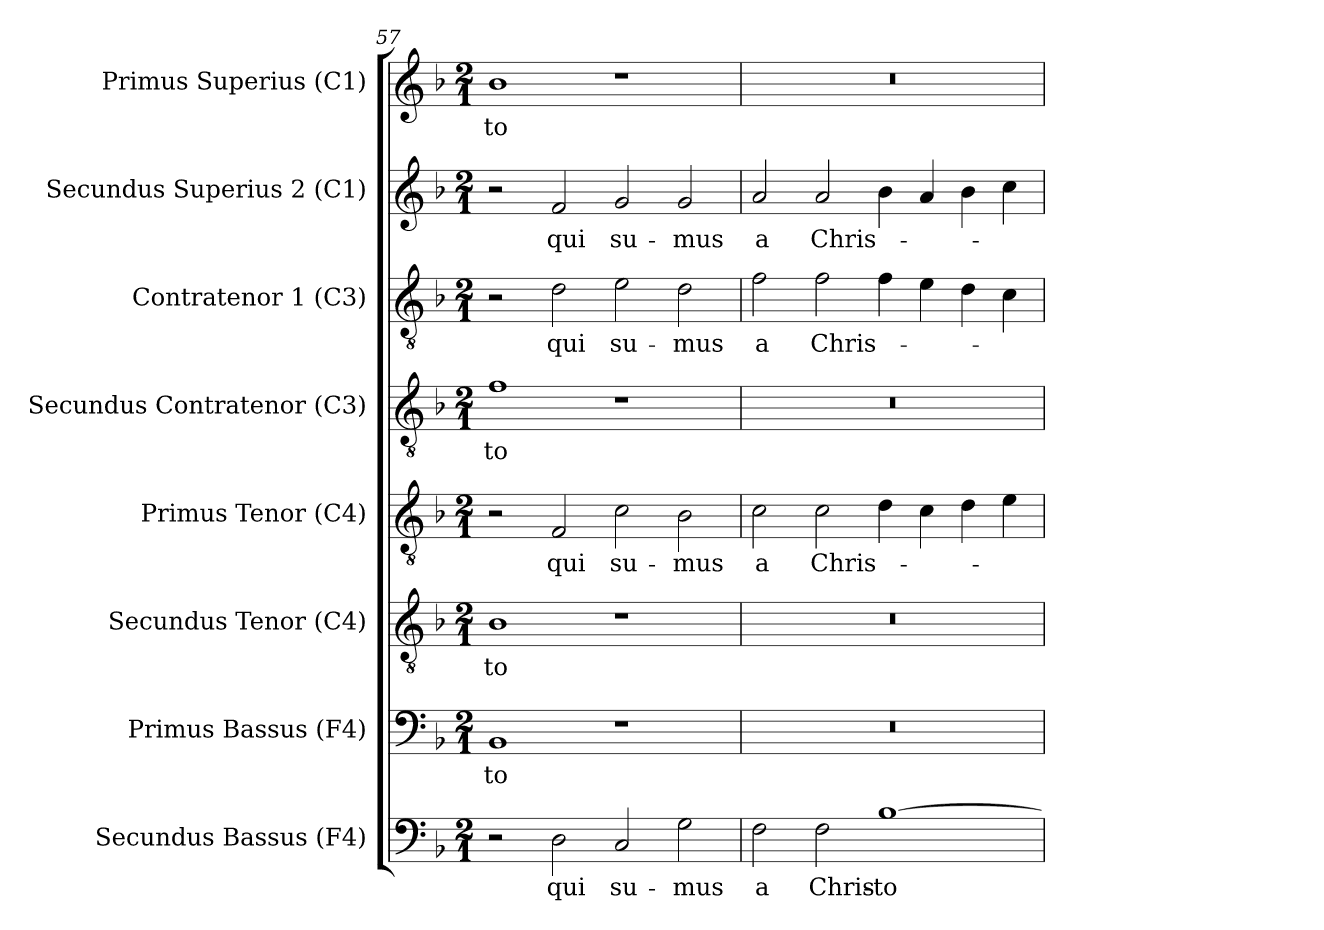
**kern	**text	**kern	**text	**kern	**text	**kern	**text	**kern	**text	**kern	**text	**kern	**text	**kern	**text
*part8	*part8	*part7	*part7	*part6	*part6	*part5	*part5	*part4	*part4	*part3	*part3	*part2	*part2	*part1	*part1
*staff8	*staff8	*staff7	*staff7	*staff6	*staff6	*staff5	*staff5	*staff4	*staff4	*staff3	*staff3	*staff2	*staff2	*staff1	*staff1
*I"Secundus Bassus (F4)	*	*I"Primus Bassus (F4)	*	*I"Secundus Tenor (C4)	*	*I"Primus Tenor (C4)	*	*I"Secundus  Contratenor (C3)	*	*I"Contratenor 1 (C3)	*	*I"Secundus Superius 2 (C1)	*	*I"Primus Superius (C1)	*
*I'B2	*	*I'B1	*	*I'T2	*	*I'T1	*	*	*	*	*	*I'C2	*	*I'C1	*
*clefF4	*	*clefF4	*	*clefGv2	*	*clefGv2	*	*clefGv2	*	*clefGv2	*	*clefG2	*	*clefG2	*
*	*	*	*	*	*	*ITrd7c12	*	*	*	*	*	*	*	*	*
*k[b-]	*	*k[b-]	*	*k[b-]	*	*k[b-]	*	*k[b-]	*	*k[b-]	*	*k[b-]	*	*k[b-]	*
*F:	*	*F:	*	*F:	*	*F:	*	*F:	*	*F:	*	*F:	*	*F:	*
*M2/1	*	*M2/1	*	*M2/1	*	*M2/1	*	*M2/1	*	*M2/1	*	*M2/1	*	*M2/1	*
=57	=57	=57	=57	=57	=57	=57	=57	=57	=57	=57	=57	=57	=57	=57	=57
!	!	!	!LO:LY:b:color=#000000	!	!	!	!	!	!	!	!	!	!	!	!
!	!	!	!	!	!LO:LY:b:color=#000000	!	!	!	!	!	!	!	!	!	!
!	!	!	!	!	!	!	!	!	!LO:LY:b:color=#000000	!	!	!	!	!	!
!	!	!	!	!	!	!	!	!	!	!	!	!	!	!	!LO:LY:b:color=#000000
2r	.	1BB-i	-to	1B-i	-to	2r	.	1fi	-to	2r	.	2r	.	1b-i	-to
!	!LO:LY:b:color=#000000	!	!	!	!	!	!	!	!	!	!	!	!	!	!
!	!	!	!	!	!	!	!LO:LY:b:color=#000000	!	!	!	!	!	!	!	!
!	!	!	!	!	!	!	!	!	!	!	!LO:LY:b:color=#000000	!	!	!	!
!	!	!	!	!	!	!	!	!	!	!	!	!	!LO:LY:b:color=#000000	!	!
2Di\	qui	.	.	.	.	2FFi/	qui	.	.	2di\	qui	2fi/	qui	.	.
!	!LO:LY:b:color=#000000	!	!	!	!	!	!	!	!	!	!	!	!	!	!
!	!	!	!	!	!	!	!LO:LY:b:color=#000000	!	!	!	!	!	!	!	!
!	!	!	!	!	!	!	!	!	!	!	!LO:LY:b:color=#000000	!	!	!	!
!	!	!	!	!	!	!	!	!	!	!	!	!	!LO:LY:b:color=#000000	!	!
2Ci/	su-	1r	.	1r	.	2Ci\	su-	1r	.	2ei\	su-	2gi/	su-	1r	.
!	!LO:LY:b:color=#000000	!	!	!	!	!	!	!	!	!	!	!	!	!	!
!	!	!	!	!	!	!	!LO:LY:b:color=#000000	!	!	!	!	!	!	!	!
!	!	!	!	!	!	!	!	!	!	!	!LO:LY:b:color=#000000	!	!	!	!
!	!	!	!	!	!	!	!	!	!	!	!	!	!LO:LY:b:color=#000000	!	!
2Gi\	-mus	.	.	.	.	2BB-i\	-mus	.	.	2di\	-mus	2gi/	-mus	.	.
=58	=58	=58	=58	=58	=58	=58	=58	=58	=58	=58	=58	=58	=58	=58	=58
!	!LO:LY:b:color=#000000	!LO:N:vis=1	!	!LO:N:vis=1	!	!	!	!	!	!	!	!	!	!	!
!	!	!	!	!	!	!	!LO:LY:b:color=#000000	!LO:N:vis=1	!	!	!	!	!	!	!
!	!	!	!	!	!	!	!	!	!	!	!LO:LY:b:color=#000000	!	!	!	!
!	!	!	!	!	!	!	!	!	!	!	!	!	!LO:LY:b:color=#000000	!LO:N:vis=1	!
2Fi\	a	0r	.	0r	.	2Ci\	a	0r	.	2fi\	a	2ai/	a	0r	.
!	!LO:LY:b:color=#000000	!	!	!	!	!	!	!	!	!	!	!	!	!	!
!	!	!	!	!	!	!	!LO:LY:b:color=#000000	!	!	!	!	!	!	!	!
!	!	!	!	!	!	!	!	!	!	!	!LO:LY:b:color=#000000	!	!	!	!
!	!	!	!	!	!	!	!	!	!	!	!	!	!LO:LY:b:color=#000000	!	!
2Fi\	Chris-	.	.	.	.	2Ci\	Chris-	.	.	2fi\	Chris-	2ai/	Chris-	.	.
!	!LO:LY:b:color=#000000	!	!	!	!	!	!	!	!	!	!	!	!	!	!
[1B-i	-to	.	.	.	.	4Di\	.	.	.	4fi\	.	4b-i\	.	.	.
.	.	.	.	.	.	4Ci\	.	.	.	4ei\	.	4ai/	.	.	.
.	.	.	.	.	.	4Di\	.	.	.	4di\	.	4b-i\	.	.	.
.	.	.	.	.	.	4Ei\	.	.	.	4ci\	.	4cci\	.	.	.
=	=	=	=	=	=	=	=	=	=	=	=	=	=	=	=
*-	*-	*-	*-	*-	*-	*-	*-	*-	*-	*-	*-	*-	*-	*-	*-
